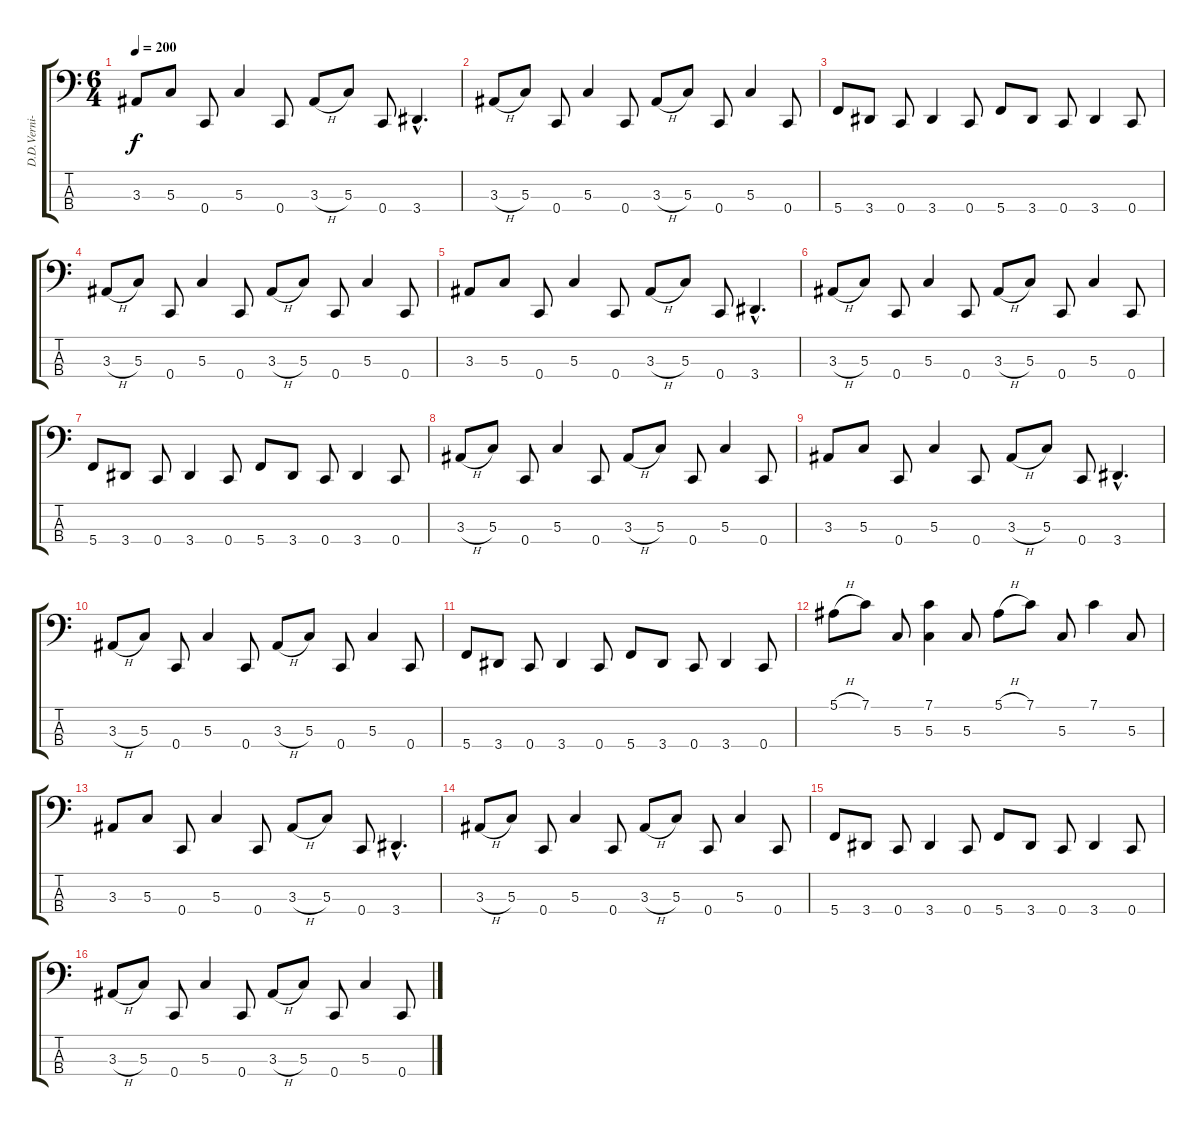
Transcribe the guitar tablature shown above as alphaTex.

\track ("D.D.Verni- bass" "D.D.Verni-") {instrument slapbass1}
\staff {score tabs}
\tuning (F2 C2 G1 C1) {hide}
\ts (6 4)
\tempo 200
\clef f4
\ks c
3.3.8{dy f} 5.3.8 0.4.8 5.3.4 0.4.8 3.3{h}.8 5.3.8 0.4.8 3.4{hac}.4{d} |
3.3{h}.8 5.3.8 0.4.8 5.3.4 0.4.8 3.3{h}.8 5.3.8 0.4.8 5.3.4 0.4.8 |
5.4.8 3.4.8 0.4.8 3.4.4 0.4.8 5.4.8 3.4.8 0.4.8 3.4.4 0.4.8 |
3.3{h}.8 5.3.8 0.4.8 5.3.4 0.4.8 3.3{h}.8 5.3.8 0.4.8 5.3.4 0.4.8 |
3.3.8 5.3.8 0.4.8 5.3.4 0.4.8 3.3{h}.8 5.3.8 0.4.8 3.4{hac}.4{d} |
3.3{h}.8 5.3.8 0.4.8 5.3.4 0.4.8 3.3{h}.8 5.3.8 0.4.8 5.3.4 0.4.8 |
5.4.8 3.4.8 0.4.8 3.4.4 0.4.8 5.4.8 3.4.8 0.4.8 3.4.4 0.4.8 |
3.3{h}.8 5.3.8 0.4.8 5.3.4 0.4.8 3.3{h}.8 5.3.8 0.4.8 5.3.4 0.4.8 |
3.3.8 5.3.8 0.4.8 5.3.4 0.4.8 3.3{h}.8 5.3.8 0.4.8 3.4{hac}.4{d} |
3.3{h}.8 5.3.8 0.4.8 5.3.4 0.4.8 3.3{h}.8 5.3.8 0.4.8 5.3.4 0.4.8 |
5.4.8 3.4.8 0.4.8 3.4.4 0.4.8 5.4.8 3.4.8 0.4.8 3.4.4 0.4.8 |
5.1{h}.8 7.1.8 5.3.8 (7.1 5.3).4 5.3.8 5.1{h}.8 7.1.8 5.3.8 7.1.4 5.3.8 |
3.3.8 5.3.8 0.4.8 5.3.4 0.4.8 3.3{h}.8 5.3.8 0.4.8 3.4{hac}.4{d} |
3.3{h}.8 5.3.8 0.4.8 5.3.4 0.4.8 3.3{h}.8 5.3.8 0.4.8 5.3.4 0.4.8 |
5.4.8 3.4.8 0.4.8 3.4.4 0.4.8 5.4.8 3.4.8 0.4.8 3.4.4 0.4.8 |
3.3{h}.8 5.3.8 0.4.8 5.3.4 0.4.8 3.3{h}.8 5.3.8 0.4.8 5.3.4 0.4.8
